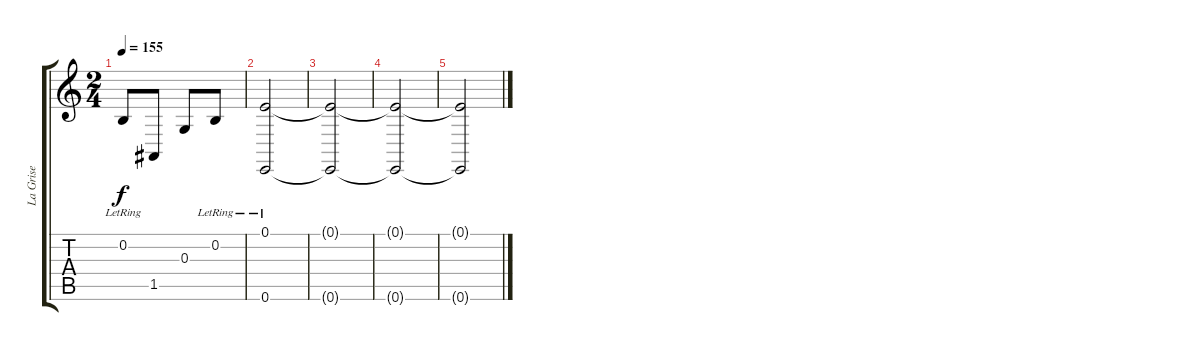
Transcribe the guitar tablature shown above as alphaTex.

\track ("La Grise" "La Grise") {instrument orchestralharp}
\staff {score tabs}
\tuning (E4 B3 G3 D3 A2 E2) {hide}
\ts (2 4)
\tempo 155
\clef g2
\ks c
0.2{lr}.8{dy f} 1.5.8 0.3.8 0.2{lr}.8 |
(0.1{lr} 0.6).2 |
(0.1{t} 0.6{t}).2 |
(0.1{t} 0.6{t}).2 |
(0.1{t} 0.6{t}).2
